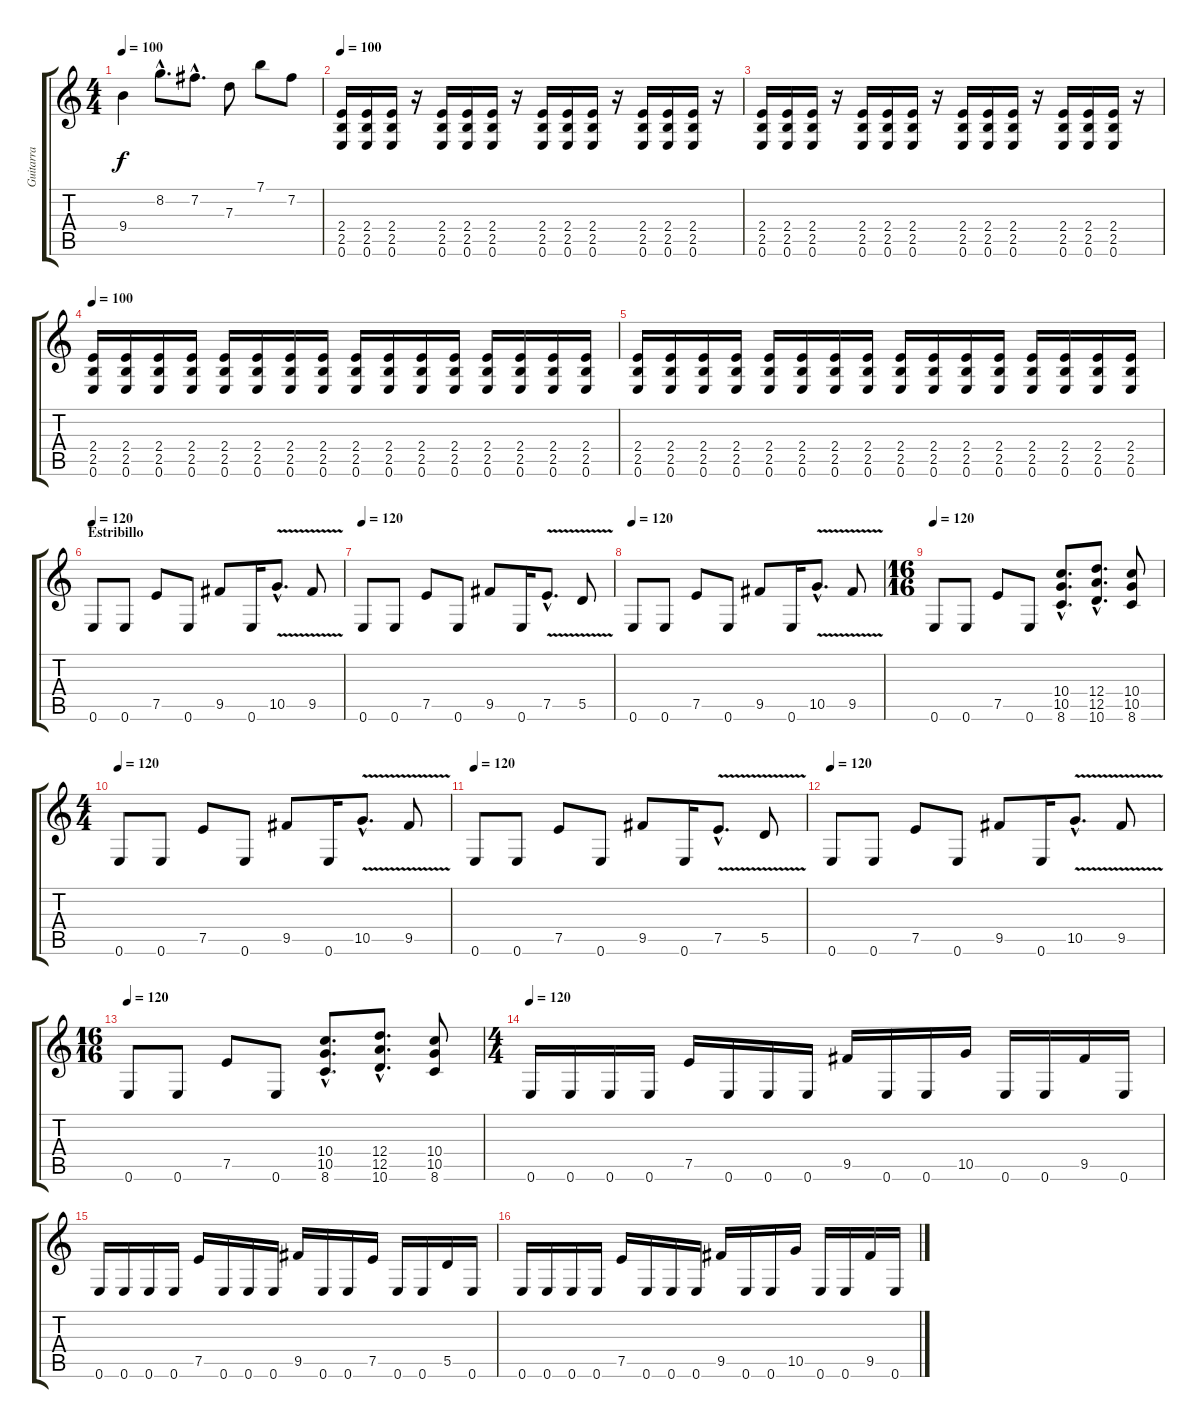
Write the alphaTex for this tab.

\track ("Guitarra" "Guitarra") {instrument overdrivenguitar}
\staff {score tabs}
\tuning (E4 B3 G3 D3 A2 E2) {hide}
\ts (4 4)
\tempo 100
\clef g2
\ks c
9.4.4{dy f} 8.2{hac}.8{d} 7.2{hac}.8{d} 7.3.8 7.1.8 7.2.8 |
\tempo 100
(2.4 2.5 0.6).16{volume 13 instrument overdrivenguitar} (2.4 2.5 0.6).16 (2.4 2.5 0.6).16 r.16 (2.4 2.5 0.6).16 (2.4 2.5 0.6).16 (2.4 2.5 0.6).16 r.16 (2.4 2.5 0.6).16 (2.4 2.5 0.6).16 (2.4 2.5 0.6).16 r.16 (2.4 2.5 0.6).16 (2.4 2.5 0.6).16 (2.4 2.5 0.6).16 r.16 |
(2.4 2.5 0.6).16{volume 13 instrument overdrivenguitar} (2.4 2.5 0.6).16 (2.4 2.5 0.6).16 r.16 (2.4 2.5 0.6).16 (2.4 2.5 0.6).16 (2.4 2.5 0.6).16 r.16 (2.4 2.5 0.6).16 (2.4 2.5 0.6).16 (2.4 2.5 0.6).16 r.16 (2.4 2.5 0.6).16 (2.4 2.5 0.6).16 (2.4 2.5 0.6).16 r.16 |
\tempo 100
(2.4 2.5 0.6).16 (2.4 2.5 0.6).16 (2.4 2.5 0.6).16 (2.4 2.5 0.6).16 (2.4 2.5 0.6).16 (2.4 2.5 0.6).16 (2.4 2.5 0.6).16 (2.4 2.5 0.6).16 (2.4 2.5 0.6).16 (2.4 2.5 0.6).16 (2.4 2.5 0.6).16 (2.4 2.5 0.6).16 (2.4 2.5 0.6).16 (2.4 2.5 0.6).16 (2.4 2.5 0.6).16 (2.4 2.5 0.6).16 |
(2.4 2.5 0.6).16 (2.4 2.5 0.6).16 (2.4 2.5 0.6).16 (2.4 2.5 0.6).16 (2.4 2.5 0.6).16 (2.4 2.5 0.6).16 (2.4 2.5 0.6).16 (2.4 2.5 0.6).16 (2.4 2.5 0.6).16 (2.4 2.5 0.6).16 (2.4 2.5 0.6).16 (2.4 2.5 0.6).16 (2.4 2.5 0.6).16 (2.4 2.5 0.6).16 (2.4 2.5 0.6).16 (2.4 2.5 0.6).16 |
\section ("" "Estribillo")
\tempo 120
0.6.8{instrument overdrivenguitar} 0.6.8 7.5.8 0.6.8 9.5.8 0.6.16 10.5{v hac}.8{d} 9.5{v}.8 |
\tempo 120
0.6.8{instrument overdrivenguitar} 0.6.8 7.5.8 0.6.8 9.5.8 0.6.16 7.5{v hac}.8{d} 5.5{v}.8 |
\tempo 120
0.6.8{instrument overdrivenguitar} 0.6.8 7.5.8 0.6.8 9.5.8 0.6.16 10.5{v hac}.8{d} 9.5{v}.8 |
\ts (16 16)
\tempo 120
0.6.8 0.6.8 7.5.8 0.6.8 (10.4{hac} 10.5{hac} 8.6{hac}).8{d} (12.4{hac} 12.5{hac} 10.6{hac}).8{d} (10.4 10.5 8.6).8 |
\ts (4 4)
\tempo 120
0.6.8{instrument overdrivenguitar} 0.6.8 7.5.8 0.6.8 9.5.8 0.6.16 10.5{v hac}.8{d} 9.5{v}.8 |
\tempo 120
0.6.8{instrument overdrivenguitar} 0.6.8 7.5.8 0.6.8 9.5.8 0.6.16 7.5{v hac}.8{d} 5.5{v}.8 |
\tempo 120
0.6.8{instrument overdrivenguitar} 0.6.8 7.5.8 0.6.8 9.5.8 0.6.16 10.5{v hac}.8{d} 9.5{v}.8 |
\ts (16 16)
\tempo 120
0.6.8 0.6.8 7.5.8 0.6.8 (10.4{hac} 10.5{hac} 8.6{hac}).8{d} (12.4{hac} 12.5{hac} 10.6{hac}).8{d} (10.4 10.5 8.6).8 |
\ts (4 4)
\tempo 120
0.6.16 0.6.16 0.6.16 0.6.16 7.5.16 0.6.16 0.6.16 0.6.16 9.5.16 0.6.16 0.6.16 10.5.16 0.6.16 0.6.16 9.5.16 0.6.16 |
0.6.16 0.6.16 0.6.16 0.6.16 7.5.16 0.6.16 0.6.16 0.6.16 9.5.16 0.6.16 0.6.16 7.5.16 0.6.16 0.6.16 5.5.16 0.6.16 |
0.6.16 0.6.16 0.6.16 0.6.16 7.5.16 0.6.16 0.6.16 0.6.16 9.5.16 0.6.16 0.6.16 10.5.16 0.6.16 0.6.16 9.5.16 0.6.16
